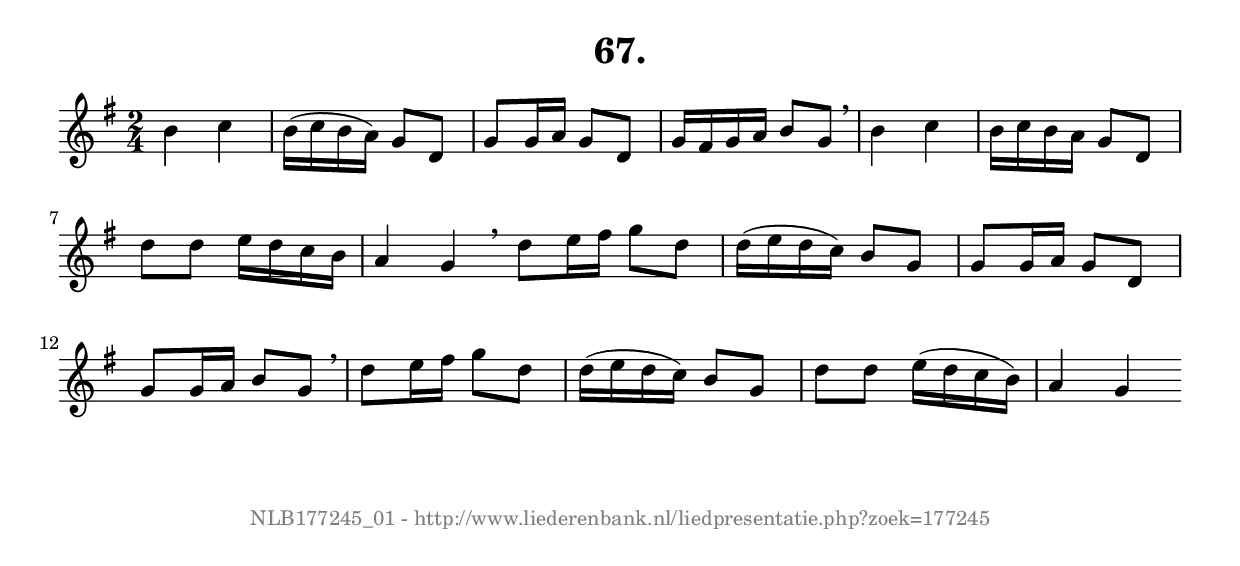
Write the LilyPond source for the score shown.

%
% produced by wce2krn 1.64 (7 June 2014)
%
\version"2.16"
#(append! paper-alist '(("long" . (cons (* 210 mm) (* 2000 mm)))))
#(set-default-paper-size "long")
sb = {\breathe}
mBreak = {\breathe }
bBreak = {\breathe }
x = {\once\override NoteHead #'style = #'cross }
gl=\glissando
itime={\override Staff.TimeSignature #'stencil = ##f }
ficta = {\once\set suggestAccidentals = ##t}
fine = {\once\override Score.RehearsalMark #'self-alignment-X = #1 \mark \markup {\italic{Fine}}}
dc = {\once\override Score.RehearsalMark #'self-alignment-X = #1 \mark \markup {\italic{D.C.}}}
dcf = {\once\override Score.RehearsalMark #'self-alignment-X = #1 \mark \markup {\italic{D.C. al Fine}}}
dcc = {\once\override Score.RehearsalMark #'self-alignment-X = #1 \mark \markup {\italic{D.C. al Coda}}}
ds = {\once\override Score.RehearsalMark #'self-alignment-X = #1 \mark \markup {\italic{D.S.}}}
dsf = {\once\override Score.RehearsalMark #'self-alignment-X = #1 \mark \markup {\italic{D.S. al Fine}}}
dsc = {\once\override Score.RehearsalMark #'self-alignment-X = #1 \mark \markup {\italic{D.S. al Coda}}}
pv = {\set Score.repeatCommands = #'((volta "1"))}
sv = {\set Score.repeatCommands = #'((volta "2"))}
tv = {\set Score.repeatCommands = #'((volta "3"))}
qv = {\set Score.repeatCommands = #'((volta "4"))}
xv = {\set Score.repeatCommands = #'((volta #f))}
\header{ tagline = ""
title = "67."
}
\score {{
\key g \major
\relative g'
{
\set melismaBusyProperties = #'()
\time 2/4
\tempo 4=120
\override Score.MetronomeMark #'transparent = ##t
\override Score.RehearsalMark #'break-visibility = #(vector #t #t #f)
b4 c b16( c b a) g8 d g g16 a g8 d g16 fis g a b8 g \sb b4 c b16 c b a g8 d d' d e16 d c b a4 g \bar ":|:" \bBreak
d'8 e16 fis g8 d d16( e d c) b8 g g g16 a g8 d g g16 a b8 g \sb d' e16 fis g8 d d16( e d c) b8 g d' d e16( d c b) a4 g \bar ":|"
 }}
 \midi { }
 \layout {
            indent = 0.0\cm
}
}
\markup { \vspace #0 } \markup { \with-color #grey \fill-line { \center-column { \smaller "NLB177245_01 - http://www.liederenbank.nl/liedpresentatie.php?zoek=177245" } } }
